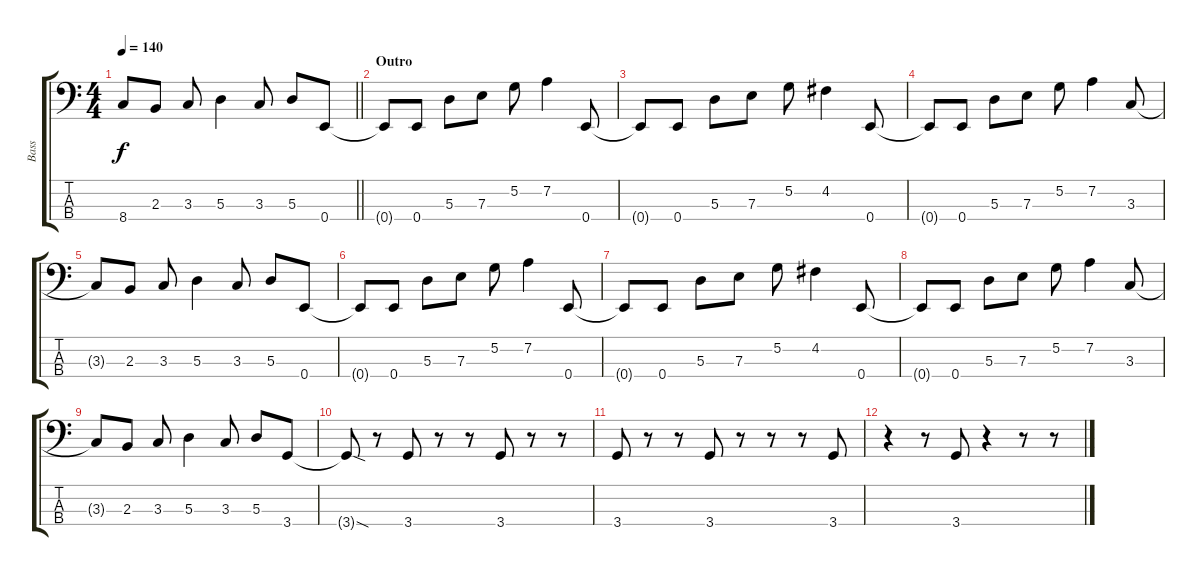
\track ("Bass" "Bass") {instrument electricbassfinger}
\staff {score tabs}
\tuning (G2 D2 A1 E1) {hide}
\ts (4 4)
\tempo 140
\clef f4
\barLineRight lightlight
\ks c
8.4{t}.8{dy f} 2.3.8 3.3.8 5.3.4 3.3.8 5.3.8 0.4.8 |
\section ("" "Outro")
0.4{t}.8 0.4.8 5.3.8 7.3.8 5.2.8 7.2.4 0.4.8 |
0.4{t}.8 0.4.8 5.3.8 7.3.8 5.2.8 4.2.4 0.4.8 |
0.4{t}.8 0.4.8 5.3.8 7.3.8 5.2.8 7.2.4 3.3.8 |
3.3{t}.8 2.3.8 3.3.8 5.3.4 3.3.8 5.3.8 0.4.8 |
0.4{t}.8 0.4.8 5.3.8 7.3.8 5.2.8 7.2.4 0.4.8 |
0.4{t}.8 0.4.8 5.3.8 7.3.8 5.2.8 4.2.4 0.4.8 |
0.4{t}.8 0.4.8 5.3.8 7.3.8 5.2.8 7.2.4 3.3.8 |
3.3{t}.8 2.3.8 3.3.8 5.3.4 3.3.8 5.3.8 3.4.8 |
3.4{sod t}.8 r.8 3.4.8 r.8 r.8 3.4.8 r.8 r.8 |
3.4.8 r.8 r.8 3.4.8 r.8 r.8 r.8 3.4.8 |
r.4 r.8 3.4.8 r.4 r.8 r.8
